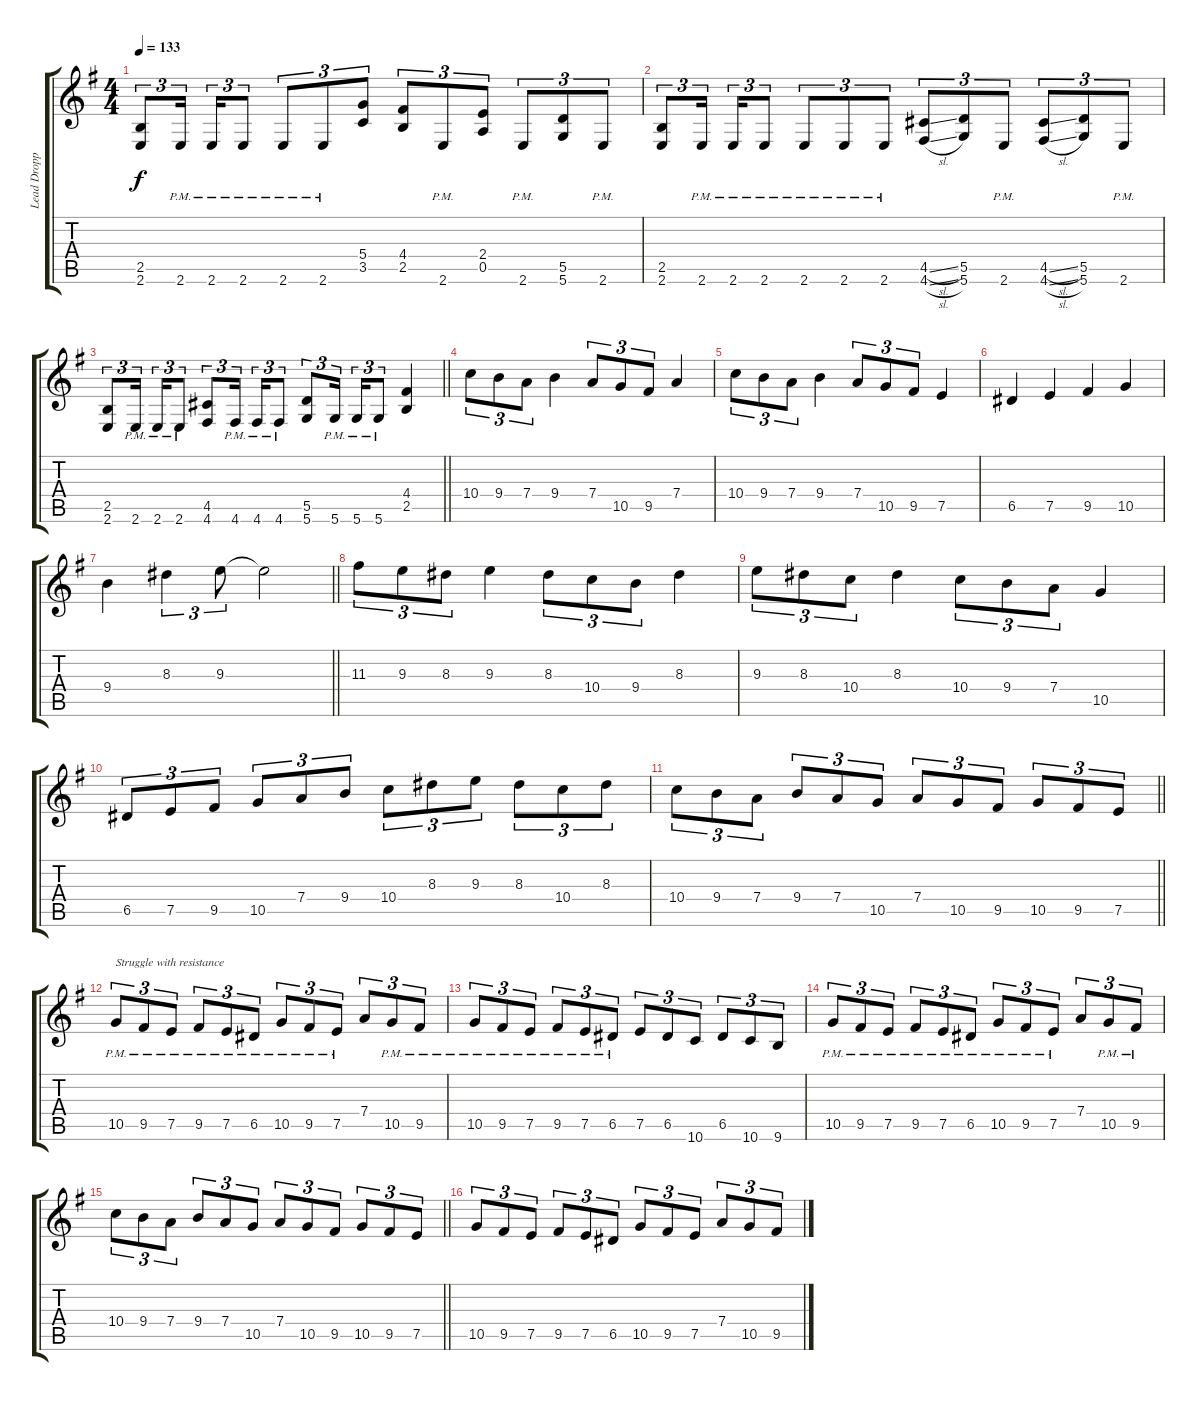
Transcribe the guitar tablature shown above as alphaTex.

\track ("Lead Dropped D " "Lead Dropp") {instrument distortionguitar}
\staff {score tabs}
\tuning (E4 B3 G3 D3 A2 D2) {hide}
\ts (4 4)
\tempo 133
\clef g2
\ks eminor
(2.5 2.6).8{tu (3 2) dy f} 2.6{pm}.16{tu (3 2) beam splitsecondary} 2.6{pm}.16{tu (3 2)} 2.6{pm}.8{tu (3 2)} 2.6{pm}.8{tu (3 2)} 2.6{pm}.8{tu (3 2)} (5.4 3.5).8{tu (3 2)} (4.4 2.5).8{tu (3 2)} 2.6{pm}.8{tu (3 2)} (2.4 0.5).8{tu (3 2)} 2.6{pm}.8{tu (3 2)} (5.5 5.6).8{tu (3 2)} 2.6{pm}.8{tu (3 2)} |
(2.5 2.6).8{tu (3 2)} 2.6{pm}.16{tu (3 2) beam splitsecondary} 2.6{pm}.16{tu (3 2)} 2.6{pm}.8{tu (3 2)} 2.6{pm}.8{tu (3 2)} 2.6{pm}.8{tu (3 2)} 2.6{pm}.8{tu (3 2)} (4.5{sl} 4.6{sl}).8{tu (3 2)} (5.5 5.6).8{tu (3 2)} 2.6{pm}.8{tu (3 2)} (4.5{sl} 4.6{sl}).8{tu (3 2)} (5.5 5.6).8{tu (3 2)} 2.6{pm}.8{tu (3 2)} |
\barLineRight lightlight
(2.5 2.6).8{tu (3 2)} 2.6{pm}.16{tu (3 2) beam splitsecondary} 2.6{pm}.16{tu (3 2)} 2.6{pm}.8{tu (3 2)} (4.5 4.6).8{tu (3 2)} 4.6{pm}.16{tu (3 2) beam splitsecondary} 4.6{pm}.16{tu (3 2)} 4.6{pm}.8{tu (3 2)} (5.5 5.6).8{tu (3 2)} 5.6{pm}.16{tu (3 2) beam splitsecondary} 5.6{pm}.16{tu (3 2)} 5.6{pm}.8{tu (3 2)} (4.4 2.5).4 |
\section ("" "")
10.4.8{tu (3 2)} 9.4.8{tu (3 2)} 7.4.8{tu (3 2)} 9.4.4 7.4.8{tu (3 2)} 10.5.8{tu (3 2)} 9.5.8{tu (3 2)} 7.4.4 |
10.4.8{tu (3 2)} 9.4.8{tu (3 2)} 7.4.8{tu (3 2)} 9.4.4 7.4.8{tu (3 2)} 10.5.8{tu (3 2)} 9.5.8{tu (3 2)} 7.5.4 |
6.5.4 7.5.4 9.5.4 10.5.4 |
\barLineRight lightlight
9.4.4 8.3.4{tu (3 2)} 9.3.8{tu (3 2)} 9.3{t}.2 |
11.3.8{tu (3 2)} 9.3.8{tu (3 2)} 8.3.8{tu (3 2)} 9.3.4 8.3.8{tu (3 2)} 10.4.8{tu (3 2)} 9.4.8{tu (3 2)} 8.3.4 |
9.3.8{tu (3 2)} 8.3.8{tu (3 2)} 10.4.8{tu (3 2)} 8.3.4 10.4.8{tu (3 2)} 9.4.8{tu (3 2)} 7.4.8{tu (3 2)} 10.5.4 |
6.5.8{tu (3 2)} 7.5.8{tu (3 2)} 9.5.8{tu (3 2)} 10.5.8{tu (3 2)} 7.4.8{tu (3 2)} 9.4.8{tu (3 2)} 10.4.8{tu (3 2)} 8.3.8{tu (3 2)} 9.3.8{tu (3 2)} 8.3.8{tu (3 2)} 10.4.8{tu (3 2)} 8.3.8{tu (3 2)} |
\barLineRight lightlight
10.4.8{tu (3 2)} 9.4.8{tu (3 2)} 7.4.8{tu (3 2)} 9.4.8{tu (3 2)} 7.4.8{tu (3 2)} 10.5.8{tu (3 2)} 7.4.8{tu (3 2)} 10.5.8{tu (3 2)} 9.5.8{tu (3 2)} 10.5.8{tu (3 2)} 9.5.8{tu (3 2)} 7.5.8{tu (3 2)} |
\section ("" "")
10.5{pm}.8{tu (3 2) txt "Struggle with resistance"} 9.5{pm}.8{tu (3 2)} 7.5{pm}.8{tu (3 2)} 9.5{pm}.8{tu (3 2)} 7.5{pm}.8{tu (3 2)} 6.5{pm}.8{tu (3 2)} 10.5{pm}.8{tu (3 2)} 9.5{pm}.8{tu (3 2)} 7.5{pm}.8{tu (3 2)} 7.4.8{tu (3 2)} 10.5{pm}.8{tu (3 2)} 9.5{pm}.8{tu (3 2)} |
10.5{pm}.8{tu (3 2)} 9.5{pm}.8{tu (3 2)} 7.5{pm}.8{tu (3 2)} 9.5{pm}.8{tu (3 2)} 7.5{pm}.8{tu (3 2)} 6.5{pm}.8{tu (3 2)} 7.5.8{tu (3 2)} 6.5.8{tu (3 2)} 10.6.8{tu (3 2)} 6.5.8{tu (3 2)} 10.6.8{tu (3 2)} 9.6.8{tu (3 2)} |
10.5{pm}.8{tu (3 2)} 9.5{pm}.8{tu (3 2)} 7.5{pm}.8{tu (3 2)} 9.5{pm}.8{tu (3 2)} 7.5{pm}.8{tu (3 2)} 6.5{pm}.8{tu (3 2)} 10.5{pm}.8{tu (3 2)} 9.5{pm}.8{tu (3 2)} 7.5{pm}.8{tu (3 2)} 7.4.8{tu (3 2)} 10.5{pm}.8{tu (3 2)} 9.5{pm}.8{tu (3 2)} |
\barLineRight lightlight
10.4.8{tu (3 2)} 9.4.8{tu (3 2)} 7.4.8{tu (3 2)} 9.4.8{tu (3 2)} 7.4.8{tu (3 2)} 10.5.8{tu (3 2)} 7.4.8{tu (3 2)} 10.5.8{tu (3 2)} 9.5.8{tu (3 2)} 10.5.8{tu (3 2)} 9.5.8{tu (3 2)} 7.5.8{tu (3 2)} |
10.5.8{tu (3 2)} 9.5.8{tu (3 2)} 7.5.8{tu (3 2)} 9.5.8{tu (3 2)} 7.5.8{tu (3 2)} 6.5.8{tu (3 2)} 10.5.8{tu (3 2)} 9.5.8{tu (3 2)} 7.5.8{tu (3 2)} 7.4.8{tu (3 2)} 10.5.8{tu (3 2)} 9.5.8{tu (3 2)}
